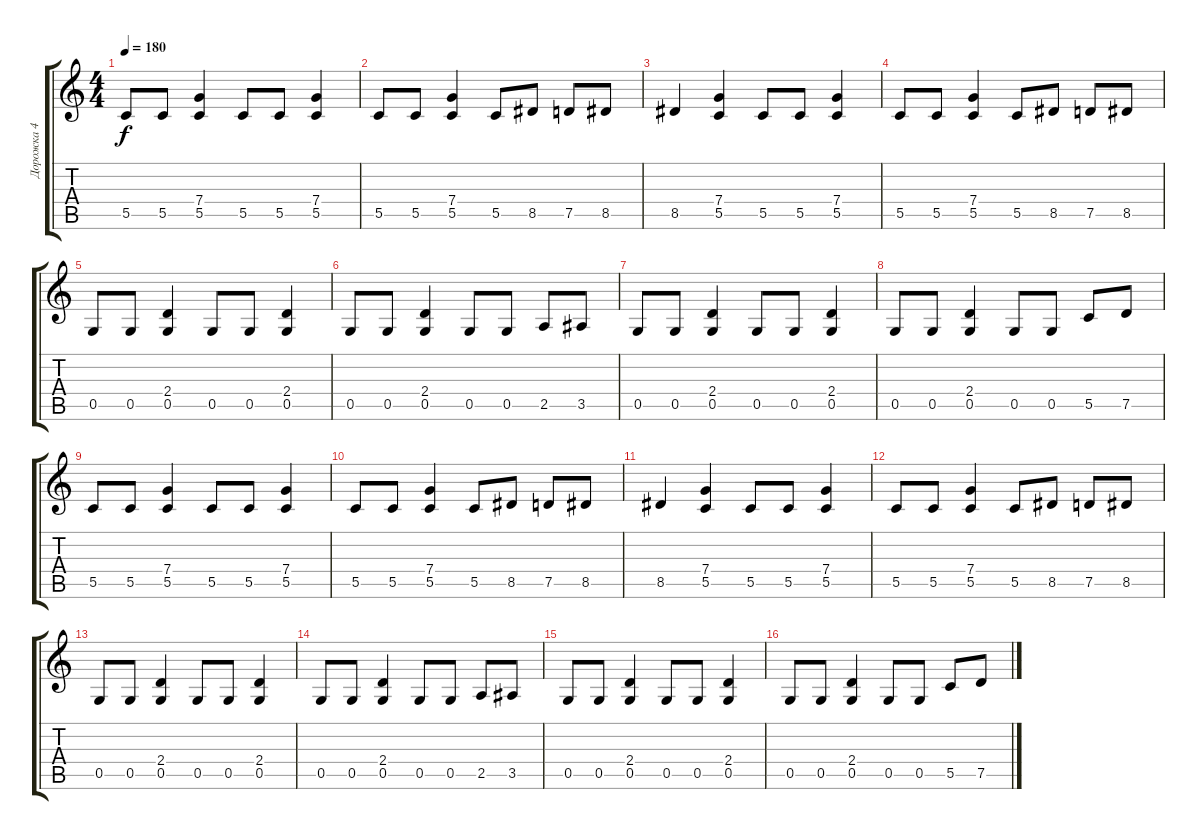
\track ("Дорожка 4" "Дорожка 4") {instrument distortionguitar}
\staff {score tabs}
\tuning (D4 A3 F3 C3 G2 D2) {hide}
\ts (4 4)
\tempo 180
\clef g2
\ks c
5.5.8{dy f} 5.5.8 (7.4 5.5).4 5.5.8 5.5.8 (7.4 5.5).4 |
5.5.8 5.5.8 (7.4 5.5).4 5.5.8 8.5.8 7.5.8 8.5.8 |
8.5.4 (7.4 5.5).4 5.5.8 5.5.8 (7.4 5.5).4 |
5.5.8 5.5.8 (7.4 5.5).4 5.5.8 8.5.8 7.5.8 8.5.8 |
0.5.8 0.5.8 (2.4 0.5).4 0.5.8 0.5.8 (2.4 0.5).4 |
0.5.8 0.5.8 (2.4 0.5).4 0.5.8 0.5.8 2.5.8 3.5.8 |
0.5.8 0.5.8 (2.4 0.5).4 0.5.8 0.5.8 (2.4 0.5).4 |
0.5.8 0.5.8 (2.4 0.5).4 0.5.8 0.5.8 5.5.8 7.5.8 |
5.5.8 5.5.8 (7.4 5.5).4 5.5.8 5.5.8 (7.4 5.5).4 |
5.5.8 5.5.8 (7.4 5.5).4 5.5.8 8.5.8 7.5.8 8.5.8 |
8.5.4 (7.4 5.5).4 5.5.8 5.5.8 (7.4 5.5).4 |
5.5.8 5.5.8 (7.4 5.5).4 5.5.8 8.5.8 7.5.8 8.5.8 |
0.5.8 0.5.8 (2.4 0.5).4 0.5.8 0.5.8 (2.4 0.5).4 |
0.5.8 0.5.8 (2.4 0.5).4 0.5.8 0.5.8 2.5.8 3.5.8 |
0.5.8 0.5.8 (2.4 0.5).4 0.5.8 0.5.8 (2.4 0.5).4 |
0.5.8 0.5.8 (2.4 0.5).4 0.5.8 0.5.8 5.5.8 7.5.8
